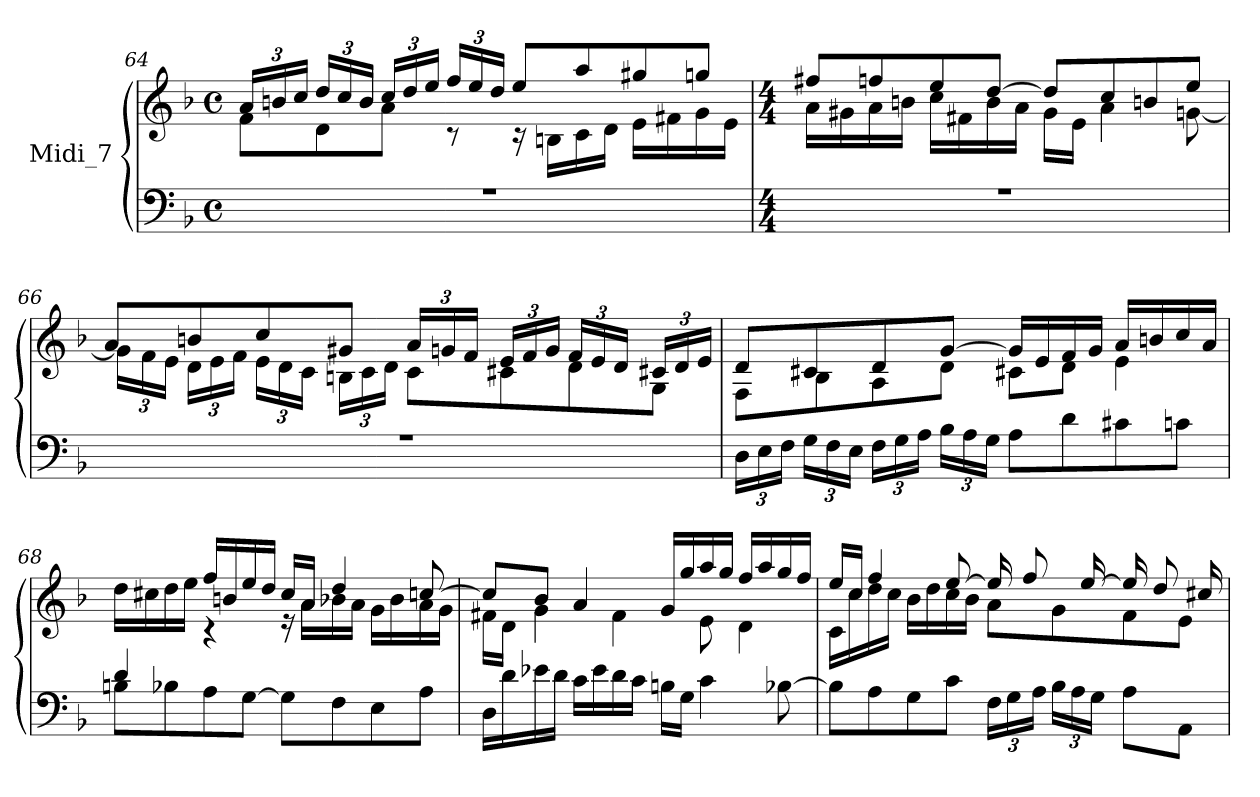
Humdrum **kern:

**kern	**kern
*part1	*part1
*staff2	*staff1
*I"Midi_7	*
*clefF4	*clefG2
*k[b-]	*k[b-]
*F:	*F:
*M4/4	*M4/4
*met(c)	*met(c)
=64	=64
*^	*^
1r	1ryy	24aLL	8fL
.	.	24bn/	.
.	.	24cc/JJ	.
.	.	24ddLL	8d\
.	.	24cc/	.
.	.	24b/JJ	.
.	.	24ccLL	8a\J
.	.	24dd/	.
.	.	24ee/JJ	.
.	.	24ff/LL	8r
.	.	24ee/	.
.	.	24dd/JJ	.
.	.	8eeL	16r
.	.	.	16Bn\LL
.	.	8aa/	16c\
.	.	.	16d\JJ
.	.	8gg#X/	16eLL
.	.	.	16f#X\
.	.	8ggn/J	16g\
.	.	.	16e\JJ
!!LO:LB:g=z	!!
=65	=65	=65	=65
*M4/4	*	*M4/4	*
1r	1ryy	8ff#XL	16a\LL
.	.	.	16g#X\
.	.	8ffn/	16a\
.	.	.	16bn\JJ
.	.	8ee/	16ccLL
.	.	.	16f#X\
.	.	[8dd/J	16b\
.	.	.	16a\JJ
.	.	8ddL]	16g#LL
.	.	.	16e\JJ
.	.	8cc/	4a\
.	.	8bn/	.
.	.	8ee/J	[8gn\
=66	=66	=66	=66
1r	1ryy	8a/L	24g\LL]
.	.	.	24f\
.	.	.	24e\JJ
.	.	8bn/	24d\LL
.	.	.	24e\
.	.	.	24f\JJ
.	.	8cc/	24eLL
.	.	.	24d\
.	.	.	24c\JJ
.	.	8g#X/J	24BnLL
.	.	.	24c\
.	.	.	24d\JJ
.	.	24a/LL	8cL
.	.	24gn/	.
.	.	24f/JJ	.
.	.	24e/LL	8c#X\
.	.	24f/	.
.	.	24g/JJ	.
.	.	24f/LL	8d\
.	.	24e/	.
.	.	24d/JJ	.
.	.	24c#X/LL	8G\J
.	.	24d/	.
.	.	24e/JJ	.
*v	*v	*	*
!!LO:LB:g=z	!!
=67	=67	=67
24DLL	8dL	8F\L
24E	.	.
24FJJ	.	.
24GLL	8c#X	8B-\
24F	.	.
24EJJ	.	.
24FLL	8d	8A\
24G	.	.
24AJJ	.	.
24B-LL	[8gJ	8d\J
24A	.	.
24GJJ	.	.
8A\L	16gLL]	8c#X\L
.	16e	.
8d\	16f	8d\J
.	16gJJ	.
8c#X\	16aLL	4e\
.	16bn	.
8cn\J	16cc	.
.	16aJJ	.
=68	=68	=68
*^	*	*
4d/	8Bn\L	16ddLL	4ryy
.	.	16cc#X	.
.	8B-X\	16dd	.
.	.	16eeJJ	.
2.ryy	8A\	16ffLL	4r
.	.	16bn	.
.	[8G\J	16ee	.
.	.	16ddJJ	.
.	8G\L]	16cc#/LL	16r
.	.	16a/JJ	16a\LL
.	8F\	4dd/	16b-X\
.	.	.	16a\JJ
.	8E\	.	16g\LL
.	.	.	16b-\
.	8A\J	[8ccn/	16a\
.	.	.	16g\JJ
*v	*v	*	*
!!LO:LB:g=z	!!
=69	=69	=69
16DLL	8cc/L]	16f#X\LL
16d	.	16d\JJ
16e-X	8b-/J	4g\
16dJJ	.	.
16cLL	4a/	.
16e-	.	.
16d	.	4f#\
16cJJ	.	.
16BnLL	16gLL	.
16GJJ	16gg/	.
4c	16aa/	8e\
.	16gg/JJ	.
.	16ffLL	4d\
.	16aa/	.
[8B-X	16gg/	.
.	16ff/JJ	.
=70	=70	=70
8B-L]	16ee/LL	16c\LL
.	16cc/JJ	16cc\
8A	4ff/	16dd\
.	.	16cc\JJ
8G	.	16b-LL
.	.	16dd\
8cJ	[8ee/	16cc\
.	.	16b-\JJ
24FLL	16eeLL]	8a\L
24G	.	.
.	8ff/	.
24AJJ	.	.
24B-LL	.	8g\
24A	.	.
.	[16ee/J	.
24GJJ	.	.
8AL	16eeLL]	8f\
.	8dd/	.
8AAJ	.	8e\J
.	16cc#X/J	.
*	*v	*v
=	=
*-	*-
